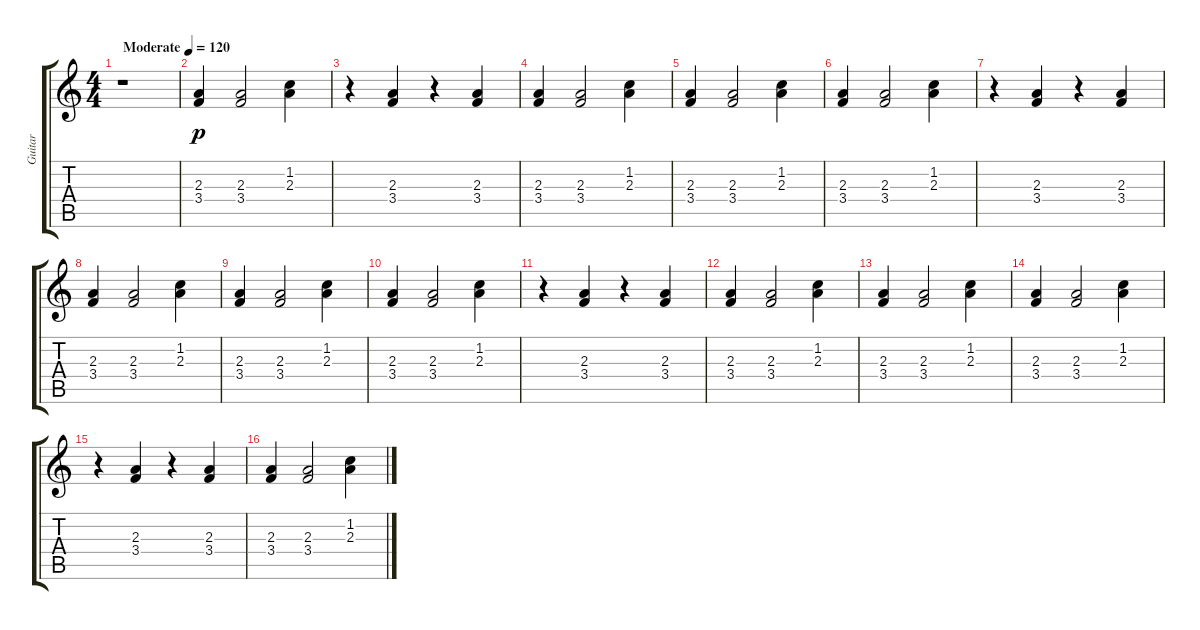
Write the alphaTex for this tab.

\track ("Guitar" "Guitar") {instrument acousticguitarnylon}
\staff {score tabs}
\tuning (E4 B3 G3 D3 A2 E2) {hide}
\ts (4 4)
\tempo (120 "Moderate")
\clef g2
\ks c
r.1{dy p instrument acousticguitarnylon} |
(2.3 3.4).4 (2.3 3.4).2 (1.2 2.3).4 |
r.4 (2.3 3.4).4 r.4 (2.3 3.4).4 |
(2.3 3.4).4 (2.3 3.4).2 (1.2 2.3).4 |
(2.3 3.4).4 (2.3 3.4).2 (1.2 2.3).4 |
(2.3 3.4).4 (2.3 3.4).2 (1.2 2.3).4 |
r.4 (2.3 3.4).4 r.4 (2.3 3.4).4 |
(2.3 3.4).4 (2.3 3.4).2 (1.2 2.3).4 |
(2.3 3.4).4 (2.3 3.4).2 (1.2 2.3).4 |
(2.3 3.4).4 (2.3 3.4).2 (1.2 2.3).4 |
r.4 (2.3 3.4).4 r.4 (2.3 3.4).4 |
(2.3 3.4).4 (2.3 3.4).2 (1.2 2.3).4 |
(2.3 3.4).4 (2.3 3.4).2 (1.2 2.3).4 |
(2.3 3.4).4 (2.3 3.4).2 (1.2 2.3).4 |
r.4 (2.3 3.4).4 r.4 (2.3 3.4).4 |
(2.3 3.4).4 (2.3 3.4).2 (1.2 2.3).4
